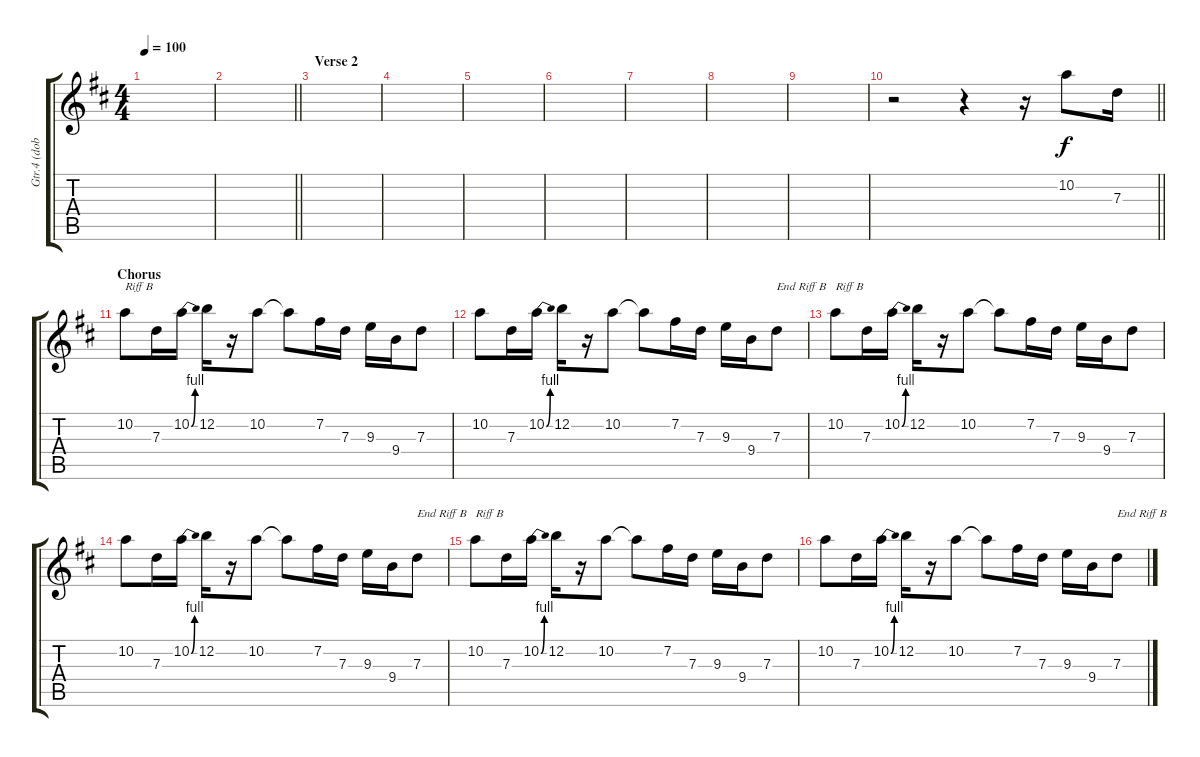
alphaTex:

\track ("Gtr.4 (dobro)" "Gtr.4 (dob") {instrument acousticguitarsteel}
\staff {score tabs}
\tuning (E4 B3 G3 D3 A2 D2) {hide}
\ts (4 4)
\tempo 100
\clef g2
\ks d
|
\barLineRight lightlight
|
\section ("" "Verse 2")
|
|
|
|
|
|
|
\barLineRight lightlight
r.2 r.4 r.16 10.2.8 7.3.16 |
\section ("" "Chorus")
10.2.8{txt "Riff B"} 7.3.16 10.2{be (bend 0 0 60 4)}.16 12.2.16 r.16 10.2.8 10.2{t}.8 7.2.16 7.3.16 9.3.16 9.4.16 7.3.8 |
10.2.8 7.3.16 10.2{be (bend 0 0 60 4)}.16 12.2.16 r.16 10.2.8 10.2{t}.8 7.2.16 7.3.16 9.3.16 9.4.16 7.3.8{txt "End Riff B"} |
10.2.8{txt "Riff B"} 7.3.16 10.2{be (bend 0 0 60 4)}.16 12.2.16 r.16 10.2.8 10.2{t}.8 7.2.16 7.3.16 9.3.16 9.4.16 7.3.8 |
10.2.8 7.3.16 10.2{be (bend 0 0 60 4)}.16 12.2.16 r.16 10.2.8 10.2{t}.8 7.2.16 7.3.16 9.3.16 9.4.16 7.3.8{txt "End Riff B"} |
10.2.8{txt "Riff B"} 7.3.16 10.2{be (bend 0 0 60 4)}.16 12.2.16 r.16 10.2.8 10.2{t}.8 7.2.16 7.3.16 9.3.16 9.4.16 7.3.8 |
10.2.8 7.3.16 10.2{be (bend 0 0 60 4)}.16 12.2.16 r.16 10.2.8 10.2{t}.8 7.2.16 7.3.16 9.3.16 9.4.16 7.3.8{txt "End Riff B"}
